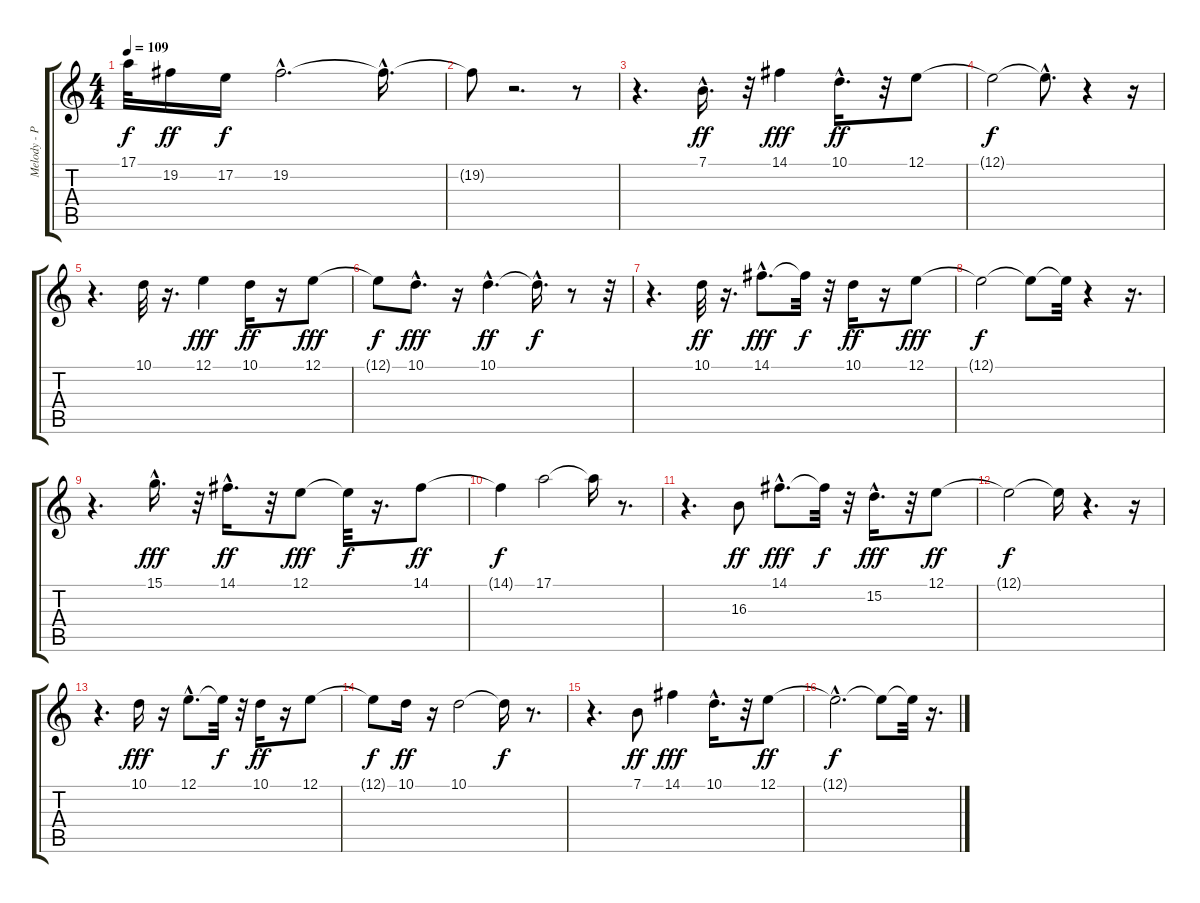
\track ("Melody - Piccolo/Flute " "Melody - P") {instrument piccolo}
\staff {score tabs}
\tuning (E4 B3 G3 D3 A2 E2) {hide}
\ts (4 4)
\tempo 109
\clef g2
\ks c
17.1{t}.32{dy f} 19.2.16{dy ff} 17.2.16{dy f} 19.2{hac}.2{d} 19.2{hac t}.16{d} |
19.2{t}.8 r.2{d} r.8 |
r.4{d} 7.1{hac}.16{d dy ff balance 7 instrument piccolo} r.32 14.1.4{dy fff} 10.1{hac}.16{d dy ff} r.32 12.1.8 |
12.1{t}.2{dy f} 12.1{hac t}.8{d} r.4 r.16 |
r.4{d} 10.1.32 r.16{d} 12.1.4{dy fff} 10.1.16{dy ff} r.16 12.1.8{dy fff} |
12.1{t}.8{dy f} 10.1{hac}.8{d dy fff} r.16 10.1{hac}.4{d dy ff} 10.1{hac t}.16{d dy f} r.8 r.32 |
r.4{d} 10.1.32{dy ff} r.16{d} 14.1{hac}.8{d dy fff} 14.1{t}.32{dy f} r.32 10.1.16{dy ff} r.16 12.1.8{dy fff} |
12.1{t}.2{dy f} 12.1{t}.8 12.1{t}.32 r.4 r.16{d} |
r.4{d} 15.1{hac}.16{d dy fff} r.32 14.1{hac}.16{d dy ff} r.32 12.1.8{dy fff} 12.1{t}.32{dy f} r.16{d} 14.1.8{dy ff} |
14.1{t}.4{dy f} 17.1.2 17.1{t}.16 r.8{d} |
r.4{d} 16.3.8{dy ff} 14.1{hac}.8{d dy fff} 14.1{t}.32{dy f} r.32 15.2{hac}.16{d dy fff} r.32 12.1.8{dy ff} |
12.1{t}.2{dy f} 12.1{t}.16 r.4{d} r.16 |
r.4{d} 10.1.16{dy fff} r.16 12.1{hac}.8{d} 12.1{t}.32{dy f} r.32 10.1.16{dy ff} r.16 12.1.8 |
12.1{t}.8{dy f} 10.1.16{dy ff} r.16 10.1.2 10.1{t}.16{dy f} r.8{d} |
r.4{d} 7.1.8{dy ff} 14.1.4{dy fff} 10.1{hac}.16{d} r.32 12.1.8{dy ff} |
12.1{hac t}.2{d dy f} 12.1{t}.8 12.1{t}.32 r.16{d}
